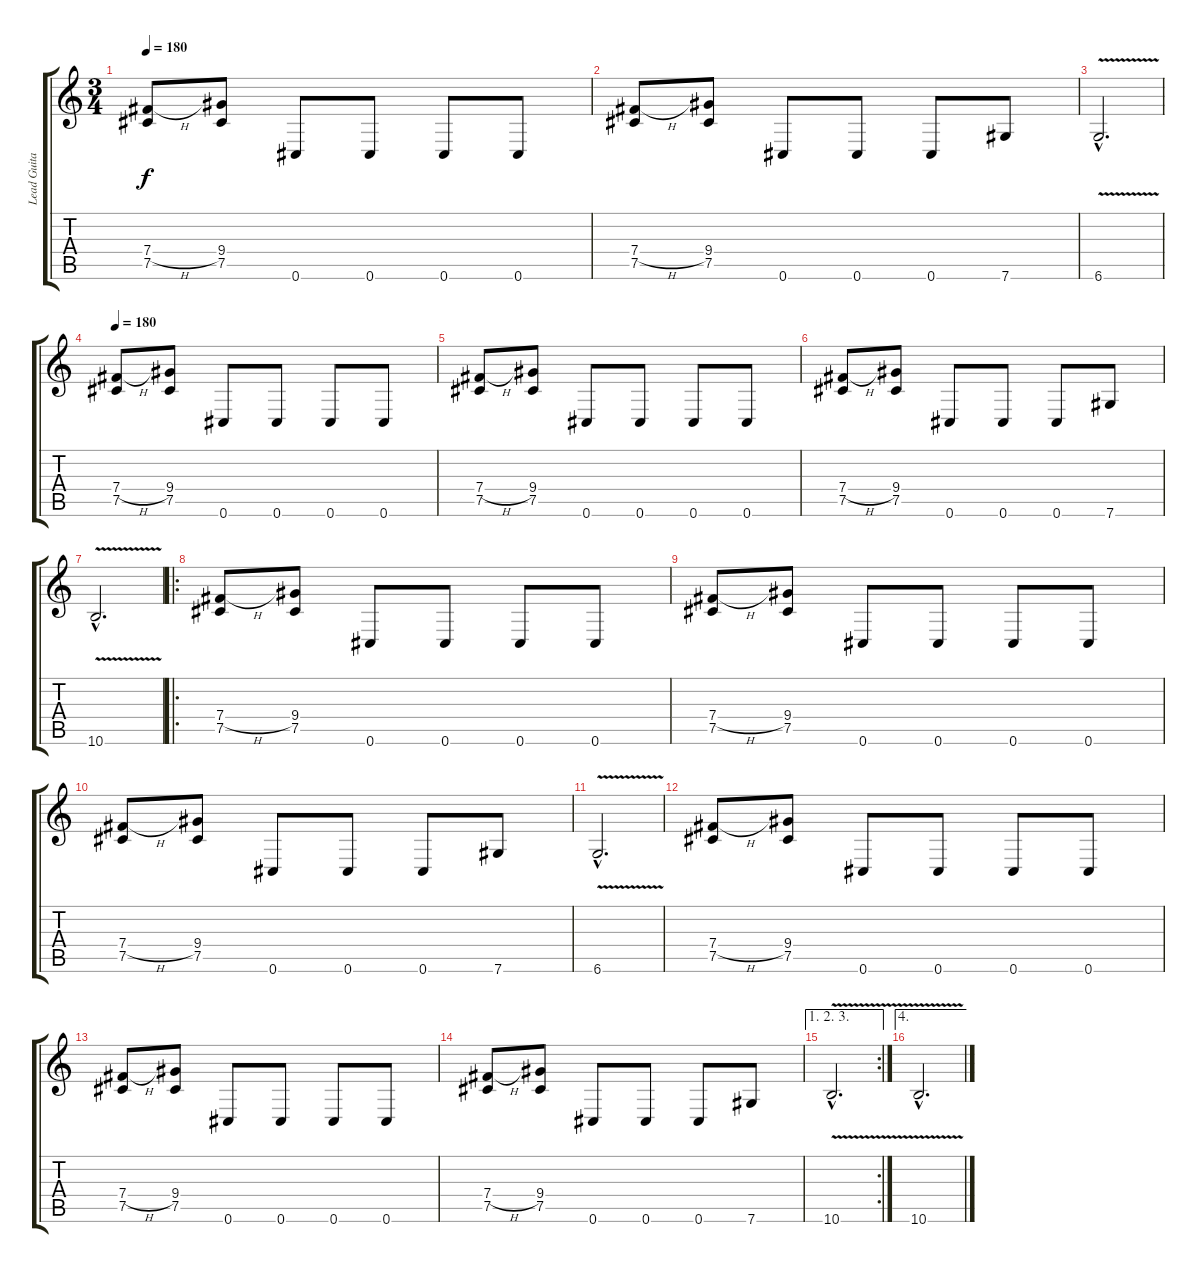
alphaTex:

\track ("Lead Guitar" "Lead Guita") {instrument distortionguitar}
\staff {score tabs}
\tuning (C4 Ab3 E3 B2 Gb2 Db2) {hide}
\ts (3 4)
\tempo 180
\clef g2
\ks c
(7.4{h} 7.5).8{dy f} (9.4 7.5).8 0.6.8 0.6.8 0.6.8 0.6.8 |
(7.4{h} 7.5).8 (9.4 7.5).8 0.6.8 0.6.8 0.6.8 7.6.8 |
6.6{v hac}.2{d} |
\tempo 180
(7.4{h} 7.5).8 (9.4 7.5).8 0.6.8 0.6.8 0.6.8 0.6.8 |
(7.4{h} 7.5).8 (9.4 7.5).8 0.6.8 0.6.8 0.6.8 0.6.8 |
(7.4{h} 7.5).8 (9.4 7.5).8 0.6.8 0.6.8 0.6.8 7.6.8 |
10.6{v hac}.2{d} |
\ro
(7.4{h} 7.5).8 (9.4 7.5).8 0.6.8 0.6.8 0.6.8 0.6.8 |
(7.4{h} 7.5).8 (9.4 7.5).8 0.6.8 0.6.8 0.6.8 0.6.8 |
(7.4{h} 7.5).8 (9.4 7.5).8 0.6.8 0.6.8 0.6.8 7.6.8 |
6.6{v hac}.2{d} |
(7.4{h} 7.5).8 (9.4 7.5).8 0.6.8 0.6.8 0.6.8 0.6.8 |
(7.4{h} 7.5).8 (9.4 7.5).8 0.6.8 0.6.8 0.6.8 0.6.8 |
(7.4{h} 7.5).8 (9.4 7.5).8 0.6.8 0.6.8 0.6.8 7.6.8 |
\ae (1 2 3)
\rc 2
10.6{v hac}.2{d} |
\ae 4
10.6{v hac}.2{d}
